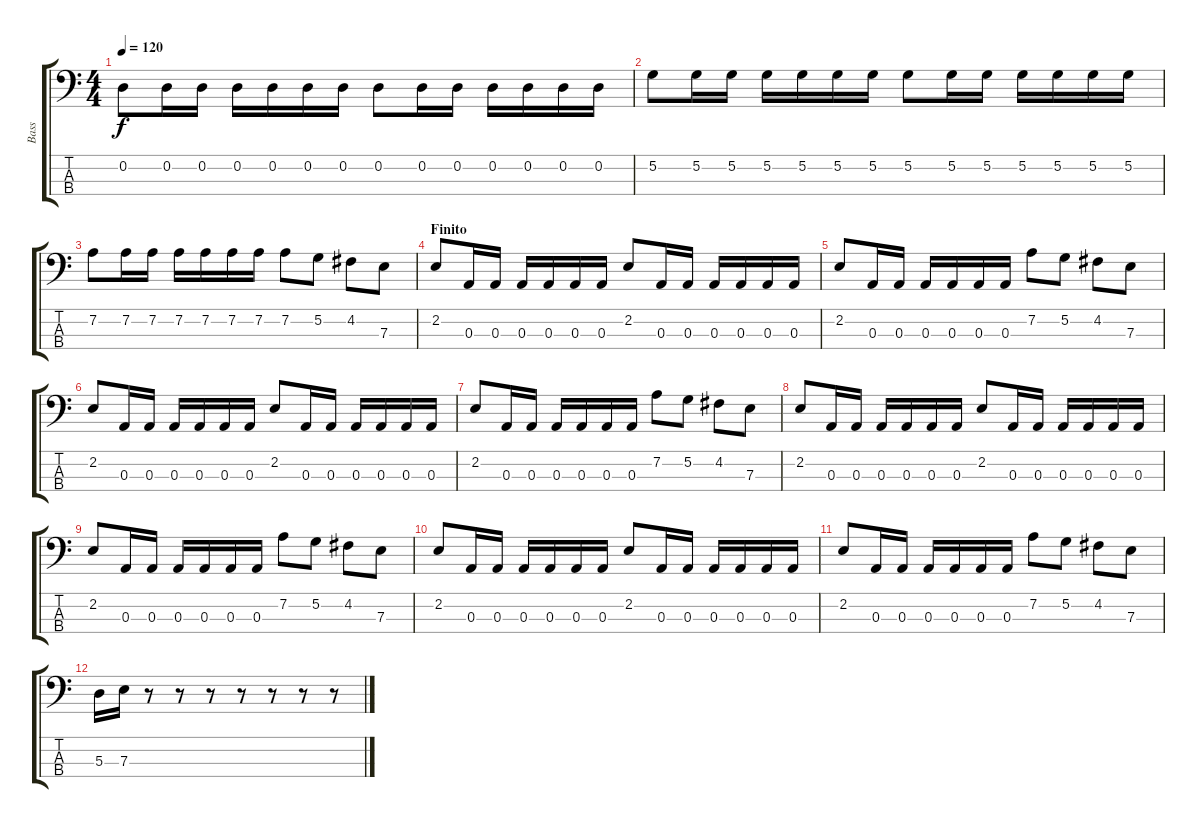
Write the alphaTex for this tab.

\track ("Bass" "Bass") {instrument electricbassfinger}
\staff {score tabs}
\tuning (G2 D2 A1 E1) {hide}
\ts (4 4)
\tempo 120
\clef f4
\ks c
0.2.8{dy f} 0.2.16 0.2.16 0.2.16 0.2.16 0.2.16 0.2.16 0.2.8 0.2.16 0.2.16 0.2.16 0.2.16 0.2.16 0.2.16 |
5.2.8 5.2.16 5.2.16 5.2.16 5.2.16 5.2.16 5.2.16 5.2.8 5.2.16 5.2.16 5.2.16 5.2.16 5.2.16 5.2.16 |
7.2.8 7.2.16 7.2.16 7.2.16 7.2.16 7.2.16 7.2.16 7.2.8 5.2.8 4.2.8 7.3.8 |
\section ("" "Finito")
2.2.8 0.3.16 0.3.16 0.3.16 0.3.16 0.3.16 0.3.16 2.2.8 0.3.16 0.3.16 0.3.16 0.3.16 0.3.16 0.3.16 |
2.2.8 0.3.16 0.3.16 0.3.16 0.3.16 0.3.16 0.3.16 7.2.8 5.2.8 4.2.8 7.3.8 |
2.2.8 0.3.16 0.3.16 0.3.16 0.3.16 0.3.16 0.3.16 2.2.8 0.3.16 0.3.16 0.3.16 0.3.16 0.3.16 0.3.16 |
2.2.8 0.3.16 0.3.16 0.3.16 0.3.16 0.3.16 0.3.16 7.2.8 5.2.8 4.2.8 7.3.8 |
2.2.8 0.3.16 0.3.16 0.3.16 0.3.16 0.3.16 0.3.16 2.2.8 0.3.16 0.3.16 0.3.16 0.3.16 0.3.16 0.3.16 |
2.2.8 0.3.16 0.3.16 0.3.16 0.3.16 0.3.16 0.3.16 7.2.8 5.2.8 4.2.8 7.3.8 |
2.2.8 0.3.16 0.3.16 0.3.16 0.3.16 0.3.16 0.3.16 2.2.8 0.3.16 0.3.16 0.3.16 0.3.16 0.3.16 0.3.16 |
2.2.8 0.3.16 0.3.16 0.3.16 0.3.16 0.3.16 0.3.16 7.2.8 5.2.8 4.2.8 7.3.8 |
5.3.16 7.3.16 r.8 r.8 r.8 r.8 r.8 r.8 r.8
